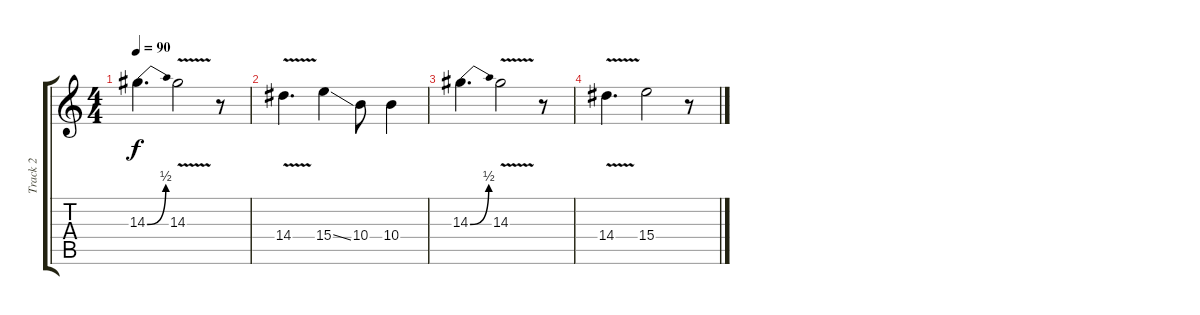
\track ("Track 2" "Track 2") {instrument distortionguitar}
\staff {score tabs}
\tuning (Eb4 Bb3 Gb3 Db3 Ab2 Eb2) {hide}
\ts (4 4)
\tempo 90
\clef g2
\ks c
14.3{be (bend 0 0 60 2)}.4{d dy f} 14.3{v}.2 r.8 |
14.4{v}.4{d} 15.4{ss}.4 10.4.8 10.4.4 |
14.3{be (bend 0 0 60 2)}.4{d} 14.3{v}.2 r.8 |
14.4{v}.4{d} 15.4.2 r.8
